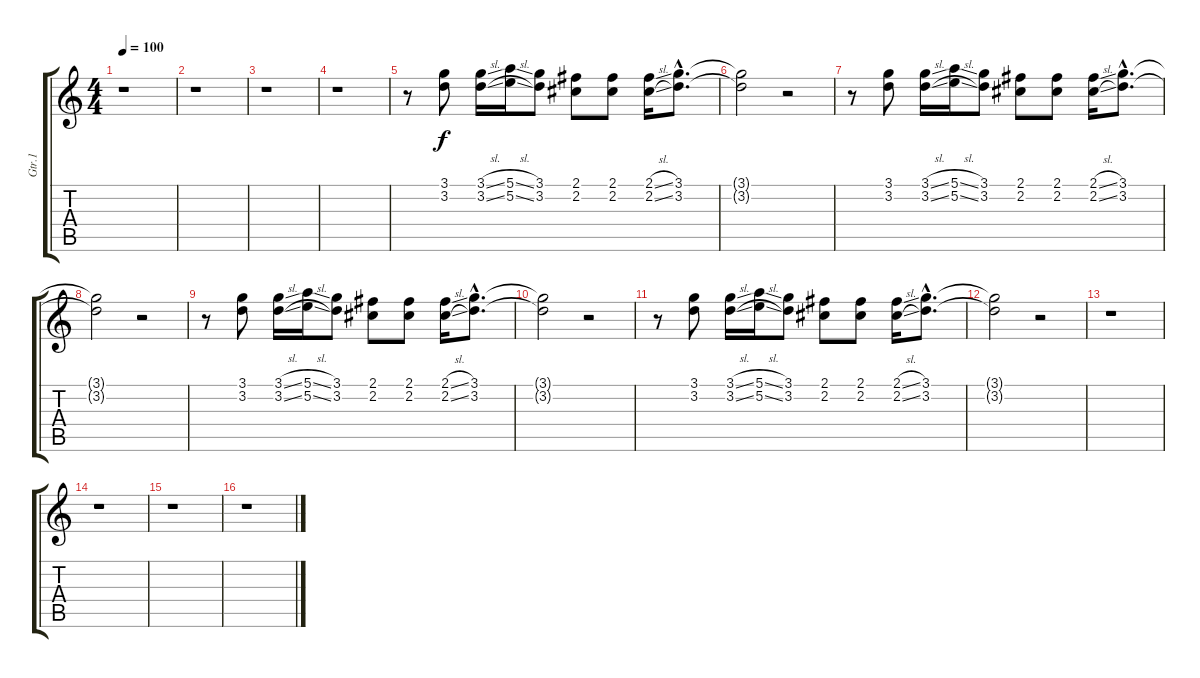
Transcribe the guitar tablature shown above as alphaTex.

\track ("Gtr.1" "Gtr.1") {instrument distortionguitar}
\staff {score tabs}
\tuning (E4 B3 G3 D3 A2 E2) {hide}
\ts (4 4)
\tempo 100
\clef g2
\ks c
r.1{dy f instrument distortionguitar} |
r.1 |
r.1 |
r.1 |
r.8 (3.1 3.2).8 (3.1{sl} 3.2{sl}).16 (5.1{sl} 5.2{sl}).16 (3.1 3.2).8 (2.1 2.2).8 (2.1 2.2).8 (2.1{sl} 2.2{sl}).16 (3.1{hac} 3.2{hac}).8{d} |
(3.1{t} 3.2{t}).2 r.2 |
r.8 (3.1 3.2).8 (3.1{sl} 3.2{sl}).16 (5.1{sl} 5.2{sl}).16 (3.1 3.2).8 (2.1 2.2).8 (2.1 2.2).8 (2.1{sl} 2.2{sl}).16 (3.1{hac} 3.2{hac}).8{d} |
(3.1{t} 3.2{t}).2 r.2 |
r.8 (3.1 3.2).8 (3.1{sl} 3.2{sl}).16 (5.1{sl} 5.2{sl}).16 (3.1 3.2).8 (2.1 2.2).8 (2.1 2.2).8 (2.1{sl} 2.2{sl}).16 (3.1{hac} 3.2{hac}).8{d} |
(3.1{t} 3.2{t}).2 r.2 |
r.8 (3.1 3.2).8 (3.1{sl} 3.2{sl}).16 (5.1{sl} 5.2{sl}).16 (3.1 3.2).8 (2.1 2.2).8 (2.1 2.2).8 (2.1{sl} 2.2{sl}).16 (3.1{hac} 3.2{hac}).8{d} |
(3.1{t} 3.2{t}).2 r.2 |
r.1 |
r.1 |
r.1 |
r.1
